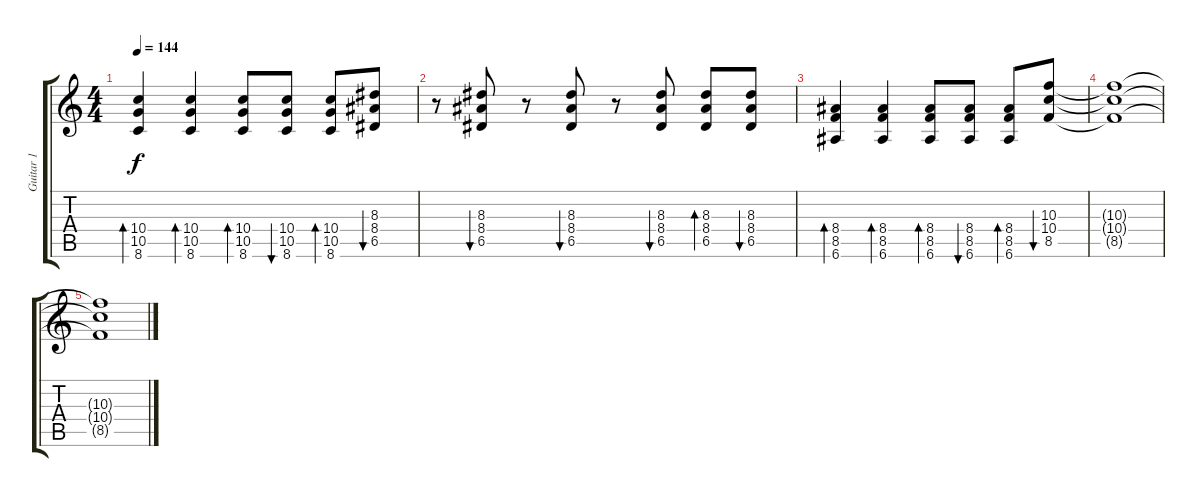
\track ("Guitar 1" "Guitar 1") {instrument electricguitarjazz}
\staff {score tabs}
\tuning (E4 B3 G3 D3 A2 E2) {hide}
\ts (4 4)
\tempo 144
\clef g2
\ks c
(10.4 10.5 8.6).4{bd 60 dy f} (10.4 10.5 8.6).4{bd 60} (10.4 10.5 8.6).8{bd 60} (10.4 10.5 8.6).8{bu 60} (10.4 10.5 8.6).8{bd 60} (8.3 8.4 6.5).8{bu 60} |
r.8 (8.3 8.4 6.5).8{bu 60} r.8 (8.3 8.4 6.5).8{bu 60} r.8 (8.3 8.4 6.5).8{bu 60} (8.3 8.4 6.5).8{bd 60} (8.3 8.4 6.5).8{bu 60} |
(8.4 8.5 6.6).4{bd 60} (8.4 8.5 6.6).4{bd 60} (8.4 8.5 6.6).8{bd 60} (8.4 8.5 6.6).8{bu 60} (8.4 8.5 6.6).8{bd 60} (10.3 10.4 8.5).8{bu 60} |
(10.3{t} 10.4{t} 8.5{t}).1 |
(10.3{t} 10.4{t} 8.5{t}).1
